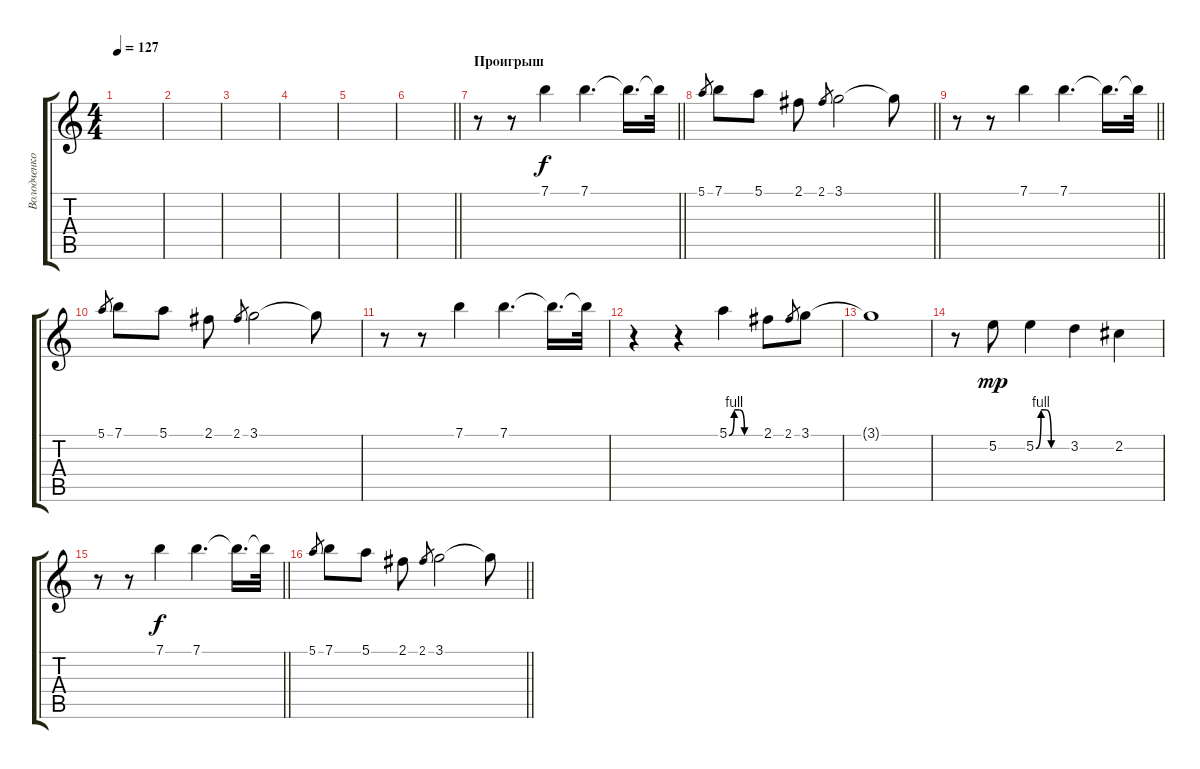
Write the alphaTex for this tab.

\track ("Володченко" "Володченко") {instrument acousticguitarsteel}
\staff {score tabs}
\tuning (E4 B3 G3 D3 A2 E2) {hide}
\ts (4 4)
\tempo 127
\clef g2
\ks c
|
|
|
|
|
\barLineRight lightlight
|
\section ("" "Проигрыш")
\barLineRight lightlight
r.8 r.8 7.1.4 7.1.4{d} 7.1{t}.16{d} 7.1{t}.32 |
\barLineRight lightlight
5.1.8{gr} 7.1.8 5.1.8 2.1.8 2.1.8{gr} 3.1.2 3.1{t}.8 |
\section ("" "")
\barLineRight lightlight
r.8 r.8 7.1.4 7.1.4{d} 7.1{t}.16{d} 7.1{t}.32 |
5.1.8{gr} 7.1.8 5.1.8 2.1.8 2.1.8{gr} 3.1.2 3.1{t}.8 |
r.8 r.8 7.1.4 7.1.4{d} 7.1{t}.16{d} 7.1{t}.32 |
r.4 r.4 5.1{be (custom 0 0 10 4 20 4 30 0 60 0)}.4 2.1.8 2.1.8{gr} 3.1.8 |
3.1{t}.1 |
r.8 5.2.8{dy mp} 5.2{be (custom 0 0 10 4 20 4 30 0 60 0)}.4 3.2.4 2.2.4 |
\barLineRight lightlight
r.8 r.8 7.1.4{dy f} 7.1.4{d} 7.1{t}.16{d} 7.1{t}.32 |
\barLineRight lightlight
5.1.8{gr} 7.1.8 5.1.8 2.1.8 2.1.8{gr} 3.1.2 3.1{t}.8
